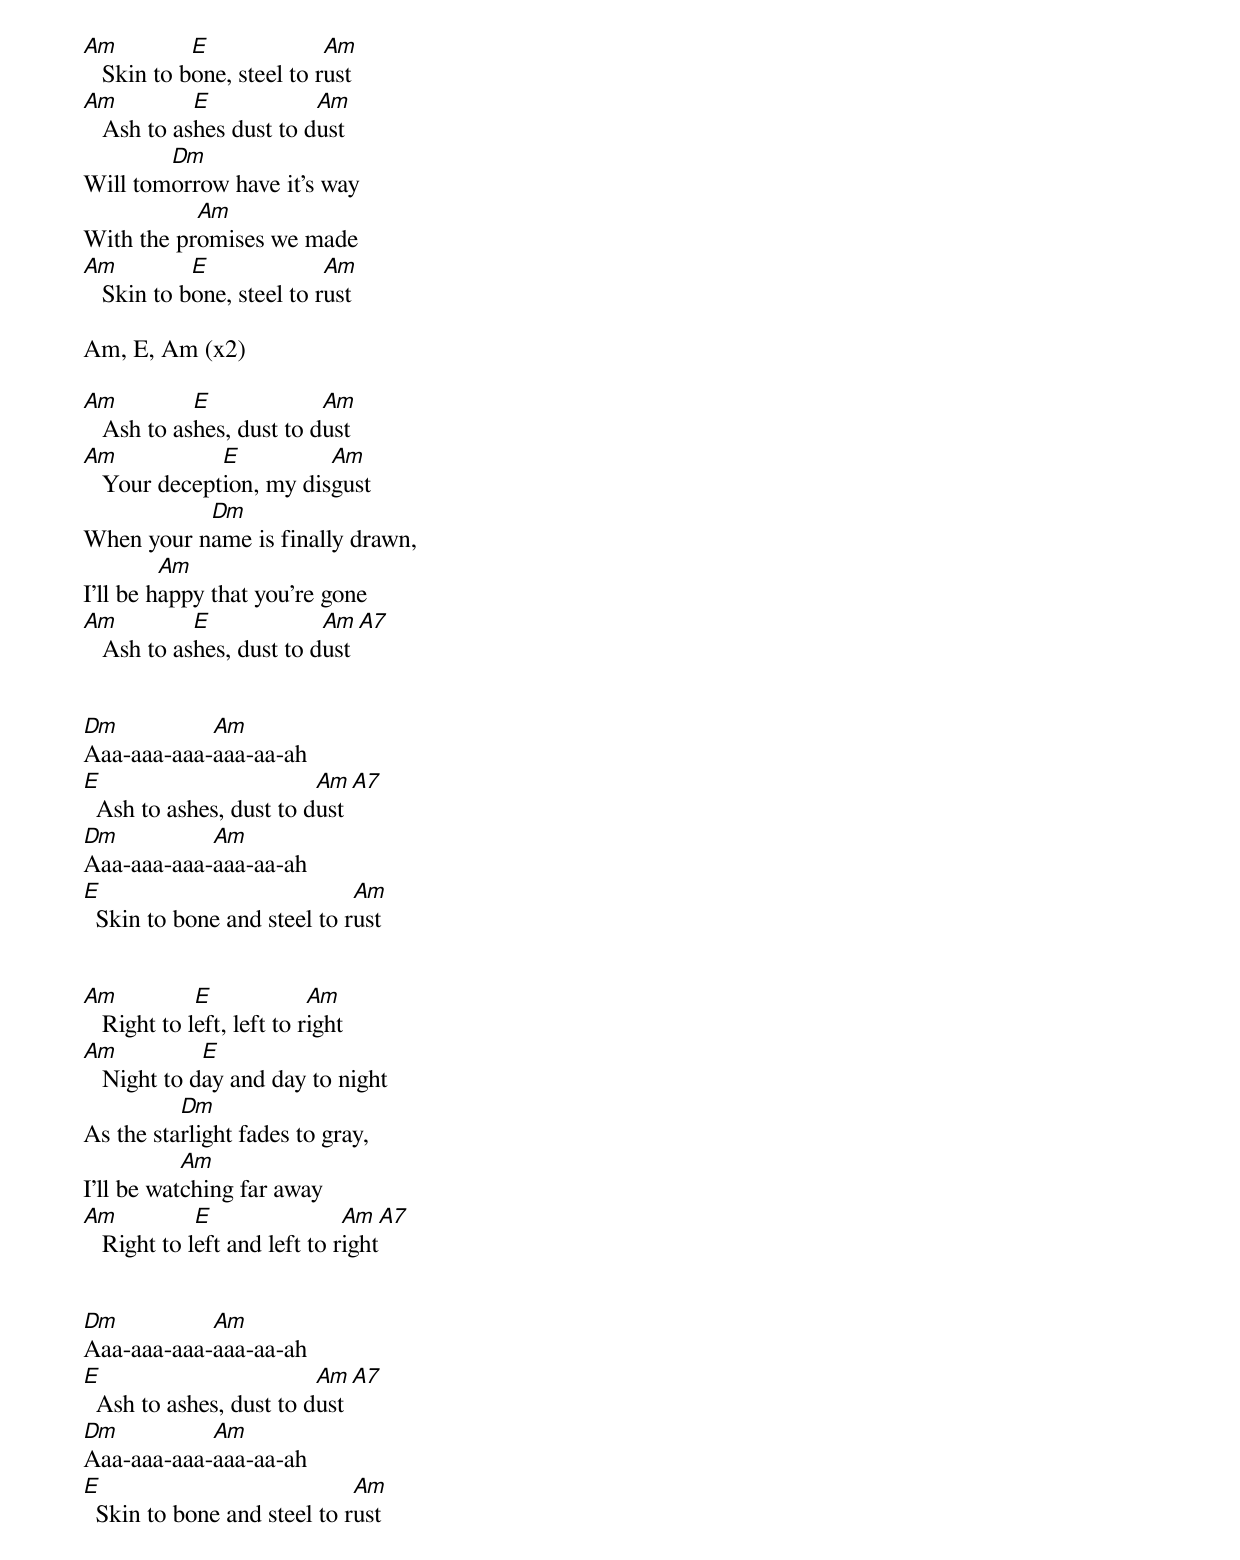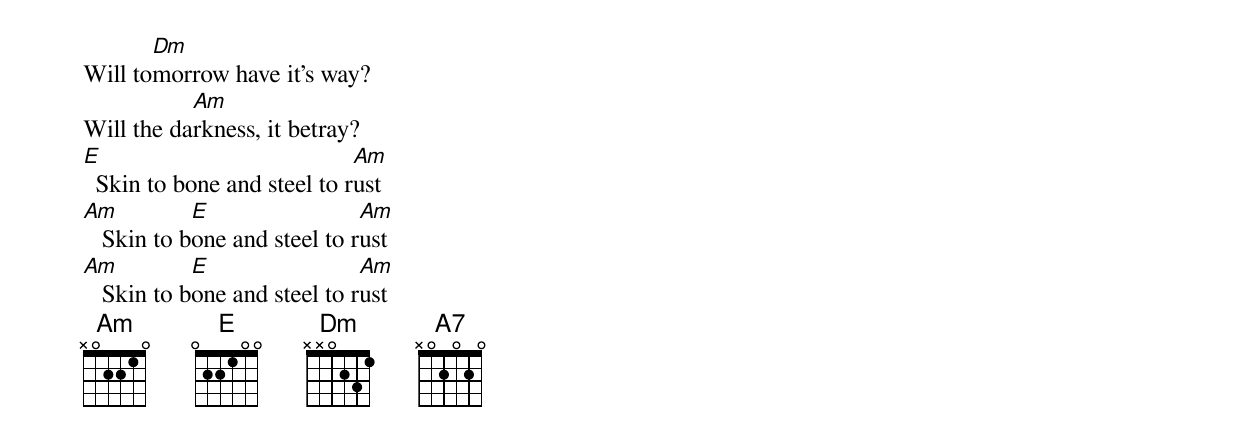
Am          E              Am
   Skin to bone, steel to rust
Am          E            Am
   Ash to ashes dust to dust
        Dm
Will tomorrow have it's way
           Am
With the promises we made
Am          E              Am
   Skin to bone, steel to rust

Am, E, Am (x2)

Am          E             Am
   Ash to ashes, dust to dust
Am            E          Am
   Your deception, my disgust
           Dm
When your name is finally drawn,
         Am
I'll be happy that you're gone
Am          E             Am    A7
   Ash to ashes, dust to dust


Dm          Am
Aaa-aaa-aaa-aaa-aa-ah
E                        Am   A7
  Ash to ashes, dust to dust
Dm          Am
Aaa-aaa-aaa-aaa-aa-ah
E                            Am
  Skin to bone and steel to rust


Am           E             Am
   Right to left, left to right
Am           E
   Night to day and day to night
          Dm
As the starlight fades to gray,
           Am
I'll be watching far away
Am           E                Am    A7
   Right to left and left to right


Dm          Am
Aaa-aaa-aaa-aaa-aa-ah
E                        Am   A7
  Ash to ashes, dust to dust
Dm          Am
Aaa-aaa-aaa-aaa-aa-ah
E                            Am
  Skin to bone and steel to rust

       Dm
Will tomorrow have it's way?
           Am
Will the darkness, it betray?
E                            Am
  Skin to bone and steel to rust
Am          E                 Am
   Skin to bone and steel to rust
Am          E                 Am
   Skin to bone and steel to rust
